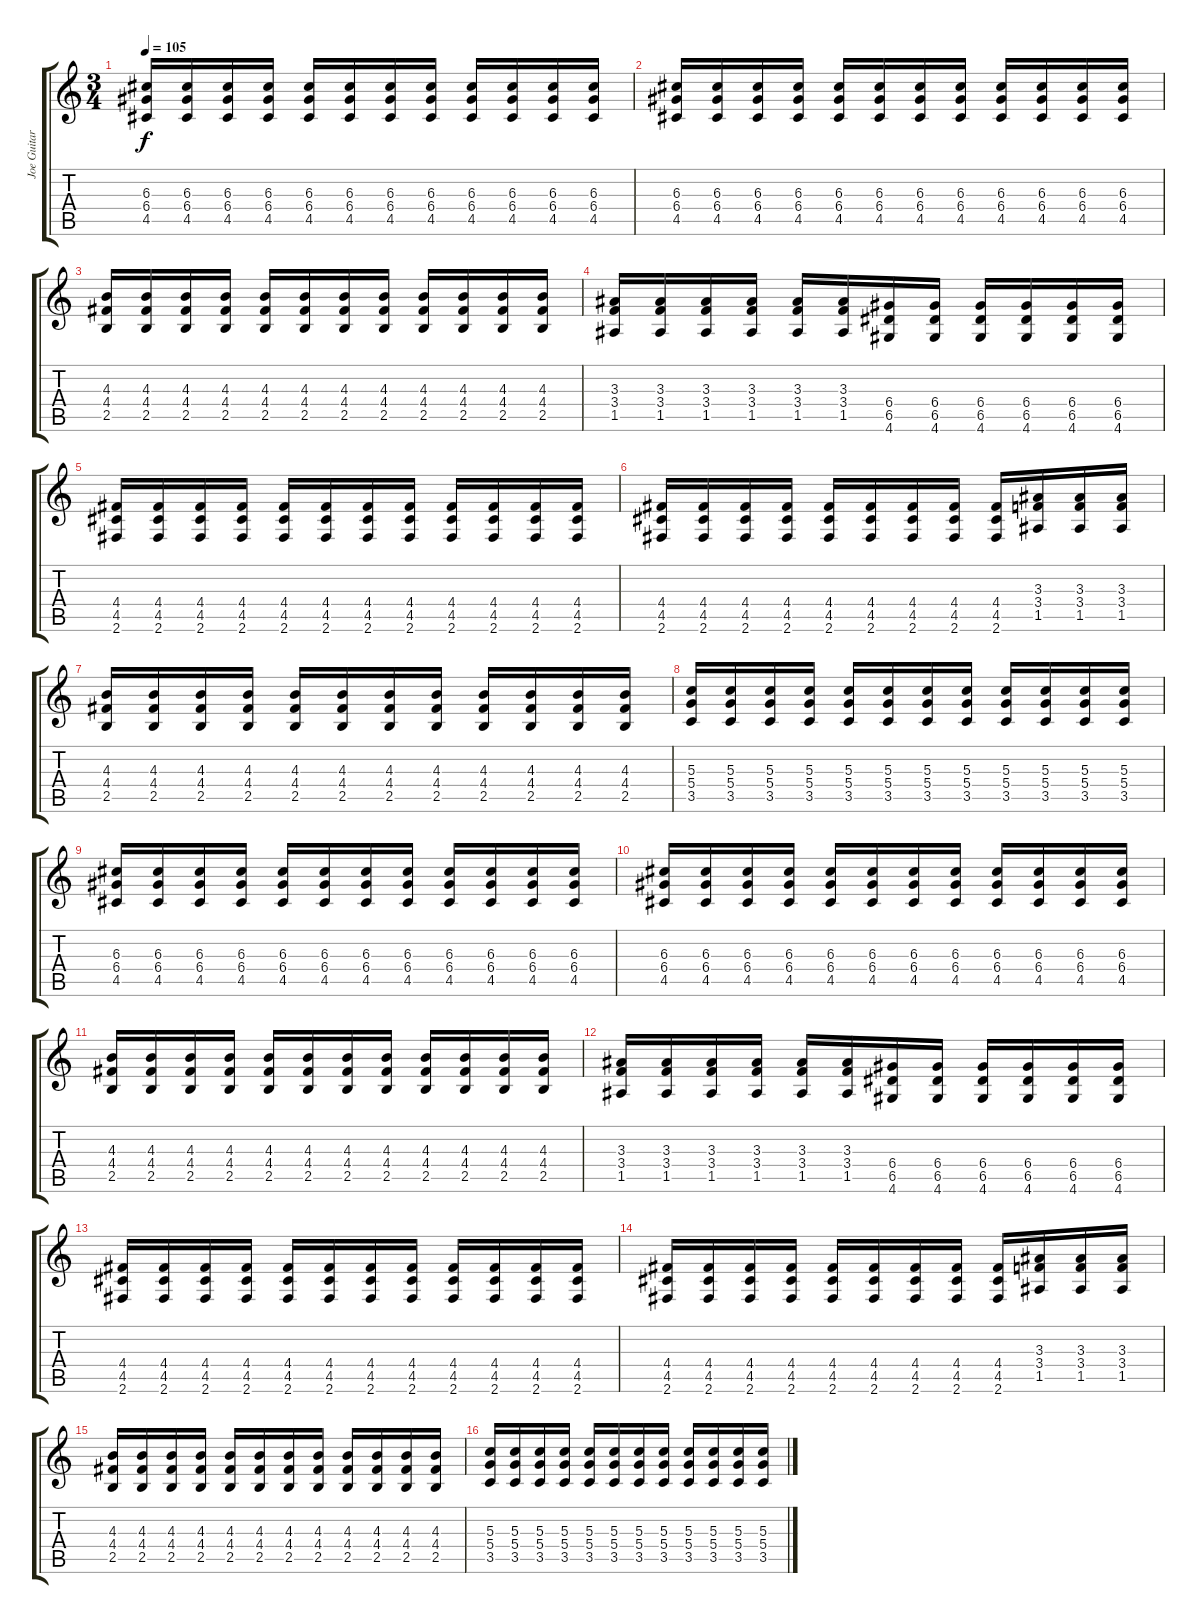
\track ("Joe Guitar" "Joe Guitar") {instrument overdrivenguitar}
\staff {score tabs}
\tuning (E4 B3 G3 D3 A2 E2) {hide}
\ts (3 4)
\tempo 105
\clef g2
\ks c
(6.3 6.4 4.5).16{dy f} (6.3 6.4 4.5).16 (6.3 6.4 4.5).16 (6.3 6.4 4.5).16 (6.3 6.4 4.5).16 (6.3 6.4 4.5).16 (6.3 6.4 4.5).16 (6.3 6.4 4.5).16 (6.3 6.4 4.5).16 (6.3 6.4 4.5).16 (6.3 6.4 4.5).16 (6.3 6.4 4.5).16 |
(6.3 6.4 4.5).16 (6.3 6.4 4.5).16 (6.3 6.4 4.5).16 (6.3 6.4 4.5).16 (6.3 6.4 4.5).16 (6.3 6.4 4.5).16 (6.3 6.4 4.5).16 (6.3 6.4 4.5).16 (6.3 6.4 4.5).16 (6.3 6.4 4.5).16 (6.3 6.4 4.5).16 (6.3 6.4 4.5).16 |
(4.3 4.4 2.5).16 (4.3 4.4 2.5).16 (4.3 4.4 2.5).16 (4.3 4.4 2.5).16 (4.3 4.4 2.5).16 (4.3 4.4 2.5).16 (4.3 4.4 2.5).16 (4.3 4.4 2.5).16 (4.3 4.4 2.5).16 (4.3 4.4 2.5).16 (4.3 4.4 2.5).16 (4.3 4.4 2.5).16 |
(3.3 3.4 1.5).16 (3.3 3.4 1.5).16 (3.3 3.4 1.5).16 (3.3 3.4 1.5).16 (3.3 3.4 1.5).16 (3.3 3.4 1.5).16 (6.4 6.5 4.6).16 (6.4 6.5 4.6).16 (6.4 6.5 4.6).16 (6.4 6.5 4.6).16 (6.4 6.5 4.6).16 (6.4 6.5 4.6).16 |
(4.4 4.5 2.6).16 (4.4 4.5 2.6).16 (4.4 4.5 2.6).16 (4.4 4.5 2.6).16 (4.4 4.5 2.6).16 (4.4 4.5 2.6).16 (4.4 4.5 2.6).16 (4.4 4.5 2.6).16 (4.4 4.5 2.6).16 (4.4 4.5 2.6).16 (4.4 4.5 2.6).16 (4.4 4.5 2.6).16 |
(4.4 4.5 2.6).16 (4.4 4.5 2.6).16 (4.4 4.5 2.6).16 (4.4 4.5 2.6).16 (4.4 4.5 2.6).16 (4.4 4.5 2.6).16 (4.4 4.5 2.6).16 (4.4 4.5 2.6).16 (4.4 4.5 2.6).16 (3.3 3.4 1.5).16 (3.3 3.4 1.5).16 (3.3 3.4 1.5).16 |
(4.3 4.4 2.5).16 (4.3 4.4 2.5).16 (4.3 4.4 2.5).16 (4.3 4.4 2.5).16 (4.3 4.4 2.5).16 (4.3 4.4 2.5).16 (4.3 4.4 2.5).16 (4.3 4.4 2.5).16 (4.3 4.4 2.5).16 (4.3 4.4 2.5).16 (4.3 4.4 2.5).16 (4.3 4.4 2.5).16 |
(5.3 5.4 3.5).16 (5.3 5.4 3.5).16 (5.3 5.4 3.5).16 (5.3 5.4 3.5).16 (5.3 5.4 3.5).16 (5.3 5.4 3.5).16 (5.3 5.4 3.5).16 (5.3 5.4 3.5).16 (5.3 5.4 3.5).16 (5.3 5.4 3.5).16 (5.3 5.4 3.5).16 (5.3 5.4 3.5).16 |
(6.3 6.4 4.5).16 (6.3 6.4 4.5).16 (6.3 6.4 4.5).16 (6.3 6.4 4.5).16 (6.3 6.4 4.5).16 (6.3 6.4 4.5).16 (6.3 6.4 4.5).16 (6.3 6.4 4.5).16 (6.3 6.4 4.5).16 (6.3 6.4 4.5).16 (6.3 6.4 4.5).16 (6.3 6.4 4.5).16 |
(6.3 6.4 4.5).16 (6.3 6.4 4.5).16 (6.3 6.4 4.5).16 (6.3 6.4 4.5).16 (6.3 6.4 4.5).16 (6.3 6.4 4.5).16 (6.3 6.4 4.5).16 (6.3 6.4 4.5).16 (6.3 6.4 4.5).16 (6.3 6.4 4.5).16 (6.3 6.4 4.5).16 (6.3 6.4 4.5).16 |
(4.3 4.4 2.5).16 (4.3 4.4 2.5).16 (4.3 4.4 2.5).16 (4.3 4.4 2.5).16 (4.3 4.4 2.5).16 (4.3 4.4 2.5).16 (4.3 4.4 2.5).16 (4.3 4.4 2.5).16 (4.3 4.4 2.5).16 (4.3 4.4 2.5).16 (4.3 4.4 2.5).16 (4.3 4.4 2.5).16 |
(3.3 3.4 1.5).16 (3.3 3.4 1.5).16 (3.3 3.4 1.5).16 (3.3 3.4 1.5).16 (3.3 3.4 1.5).16 (3.3 3.4 1.5).16 (6.4 6.5 4.6).16 (6.4 6.5 4.6).16 (6.4 6.5 4.6).16 (6.4 6.5 4.6).16 (6.4 6.5 4.6).16 (6.4 6.5 4.6).16 |
(4.4 4.5 2.6).16 (4.4 4.5 2.6).16 (4.4 4.5 2.6).16 (4.4 4.5 2.6).16 (4.4 4.5 2.6).16 (4.4 4.5 2.6).16 (4.4 4.5 2.6).16 (4.4 4.5 2.6).16 (4.4 4.5 2.6).16 (4.4 4.5 2.6).16 (4.4 4.5 2.6).16 (4.4 4.5 2.6).16 |
(4.4 4.5 2.6).16 (4.4 4.5 2.6).16 (4.4 4.5 2.6).16 (4.4 4.5 2.6).16 (4.4 4.5 2.6).16 (4.4 4.5 2.6).16 (4.4 4.5 2.6).16 (4.4 4.5 2.6).16 (4.4 4.5 2.6).16 (3.3 3.4 1.5).16 (3.3 3.4 1.5).16 (3.3 3.4 1.5).16 |
(4.3 4.4 2.5).16 (4.3 4.4 2.5).16 (4.3 4.4 2.5).16 (4.3 4.4 2.5).16 (4.3 4.4 2.5).16 (4.3 4.4 2.5).16 (4.3 4.4 2.5).16 (4.3 4.4 2.5).16 (4.3 4.4 2.5).16 (4.3 4.4 2.5).16 (4.3 4.4 2.5).16 (4.3 4.4 2.5).16 |
(5.3 5.4 3.5).16 (5.3 5.4 3.5).16 (5.3 5.4 3.5).16 (5.3 5.4 3.5).16 (5.3 5.4 3.5).16 (5.3 5.4 3.5).16 (5.3 5.4 3.5).16 (5.3 5.4 3.5).16 (5.3 5.4 3.5).16 (5.3 5.4 3.5).16 (5.3 5.4 3.5).16 (5.3 5.4 3.5).16
